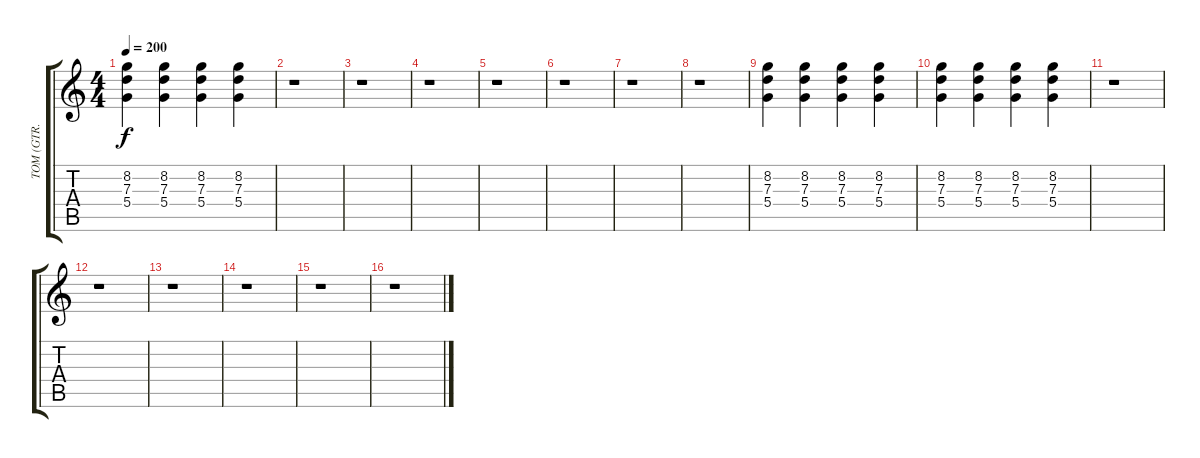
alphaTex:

\track ("TOM (GTR. LIMPIA)" "TOM (GTR. ") {instrument acousticguitarsteel}
\staff {score tabs}
\tuning (E4 B3 G3 D3 A2 E2) {hide}
\ts (4 4)
\tempo 200
\clef g2
\ks c
(8.2 7.3 5.4).4{dy f} (8.2 7.3 5.4).4 (8.2 7.3 5.4).4 (8.2 7.3 5.4).4 |
r.1 |
r.1 |
r.1 |
r.1 |
r.1 |
r.1 |
r.1 |
(8.2 7.3 5.4).4 (8.2 7.3 5.4).4 (8.2 7.3 5.4).4 (8.2 7.3 5.4).4 |
(8.2 7.3 5.4).4 (8.2 7.3 5.4).4 (8.2 7.3 5.4).4 (8.2 7.3 5.4).4 |
r.1 |
r.1 |
r.1 |
r.1 |
r.1 |
r.1
